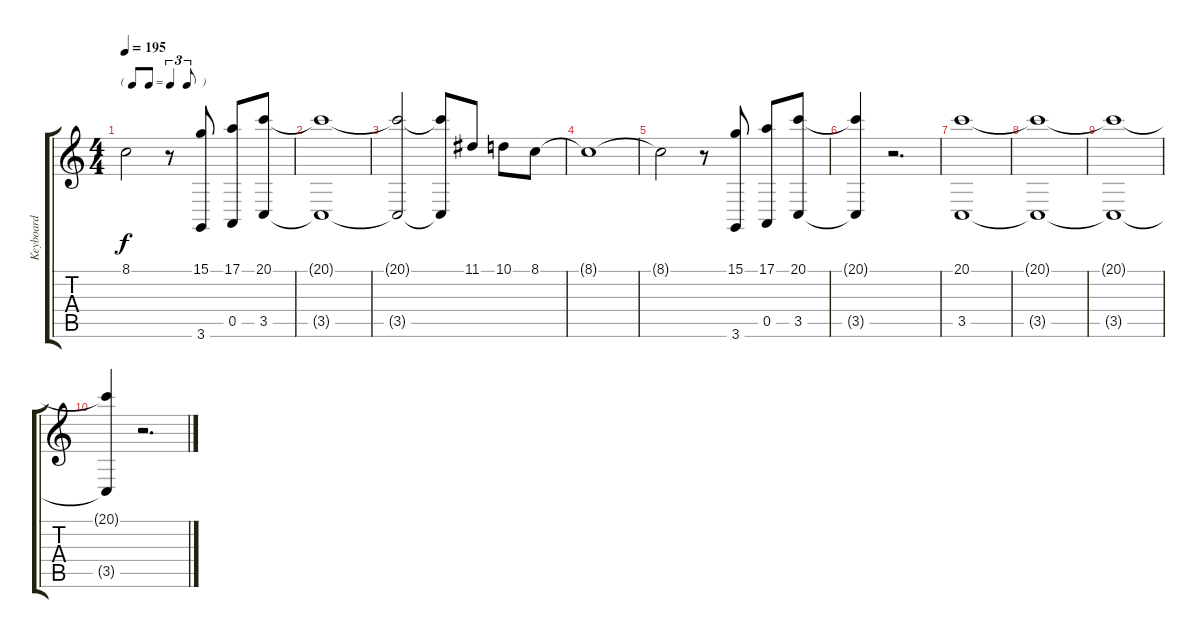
\track ("Keyboard" "Keyboard") {instrument trumpet}
\staff {score tabs}
\tuning (E4 B3 G3 D3 A2 E2) {hide}
\ts (4 4)
\tf triplet8th
\tempo 195
\clef g2
\ks c
8.1{t}.2{dy f} r.8 (15.1 3.6).8 (17.1 0.5).8 (20.1 3.5).8 |
(20.1{t} 3.5{t}).1 |
(20.1{t} 3.5{t}).2 (20.1{t} 3.5{t}).8 11.1.8 10.1.8 8.1.8 |
8.1{t}.1 |
8.1{t}.2 r.8 (15.1 3.6).8 (17.1 0.5).8 (20.1 3.5).8 |
(20.1{t} 3.5{t}).4 r.2{d} |
(20.1 3.5).1 |
(20.1{t} 3.5{t}).1 |
(20.1{t} 3.5{t}).1 |
(20.1{t} 3.5{t}).4 r.2{d}
